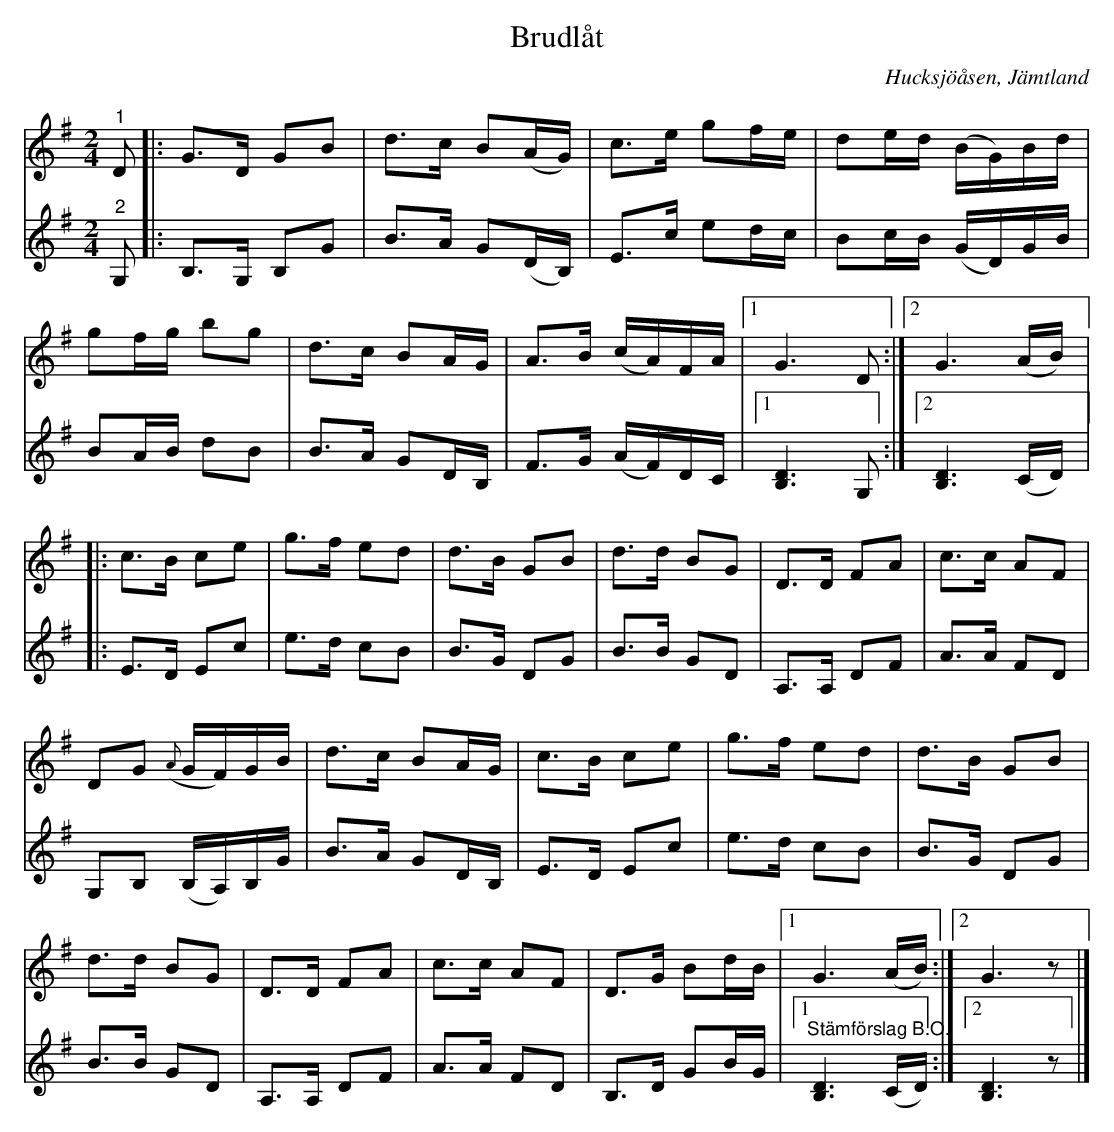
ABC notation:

X:1
T:Brudlåt
O:Hucksjöåsen, Jämtland
L:1/8
M:2/4
K:G
V:1
"^1" D |: G>D GB | d>c B(A/G/) | c>e gf/e/ | de/d/ (B/G/)B/d/ |
gf/g/ bg | d>c BA/G/ | A>B (c/A/)F/A/ |1 G3 D :|2 G3 (A/B/) |:
c>B ce | g>f ed | d>B GB | d>d BG | D>D FA | c>c AF |
DG({A} G/F/)G/B/ | d>c BA/G/ | c>B ce | g>f ed | d>B GB |
d>d BG | D>D FA | c>c AF | D>G Bd/B/ |1 G3 (A/B/) :|2 G3 z |]
V:2
"^2" G, |: B,>G, B,G | B>A G(D/B,/) | E>c ed/c/ | Bc/B/ (G/D/)G/B/ |
BA/B/ dB | B>A GD/B,/ | F>G (A/F/)D/C/ |1 [B,D]3 G, :|2 [B,D]3 (C/D/) |:
E>D Ec | e>d cB | B>G DG | B>B GD | A,>A, DF | A>A FD |
G,B, (B,/A,/)B,/G/ | B>A GD/B,/ | E>D Ec | e>d cB | B>G DG | B>B GD | A,>A, DF |
A>A FD | B,>D GB/G/ |1"^Stämförslag B.O." [B,D]3 (C/D/) :|2 [B,D]3 z |]
